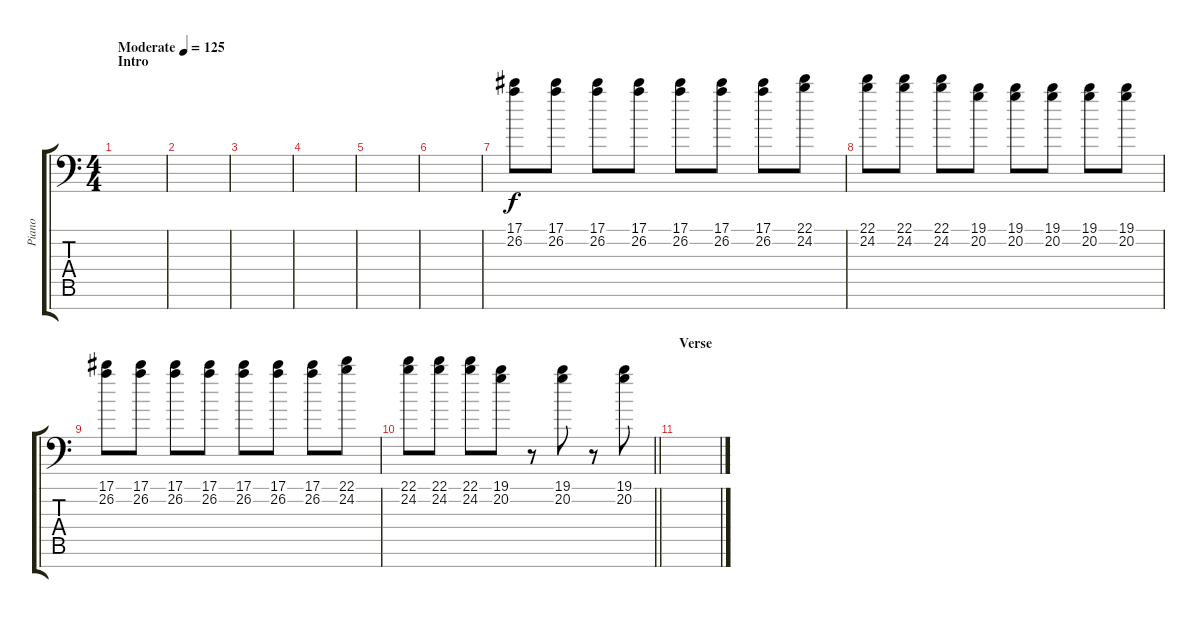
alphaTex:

\track ("Piano" "Piano") {instrument brightacousticpiano}
\staff {score tabs}
\tuning (E4 B3 G3 D3 A2 E2 C-1) {hide}
\ts (4 4)
\section ("" "Intro")
\tempo (125 "Moderate")
\clef f4
\ks c
|
|
|
|
|
|
(17.1 26.2).8 (17.1 26.2).8 (17.1 26.2).8 (17.1 26.2).8 (17.1 26.2).8 (17.1 26.2).8 (17.1 26.2).8 (22.1 24.2).8 |
(22.1 24.2).8 (22.1 24.2).8 (22.1 24.2).8 (19.1 20.2).8 (19.1 20.2).8 (19.1 20.2).8 (19.1 20.2).8 (19.1 20.2).8 |
(17.1 26.2).8 (17.1 26.2).8 (17.1 26.2).8 (17.1 26.2).8 (17.1 26.2).8 (17.1 26.2).8 (17.1 26.2).8 (22.1 24.2).8 |
\barLineRight lightlight
(22.1 24.2).8 (22.1 24.2).8 (22.1 24.2).8 (19.1 20.2).8 r.8 (19.1 20.2).8 r.8 (19.1 20.2).8 |
\section ("" "Verse")
